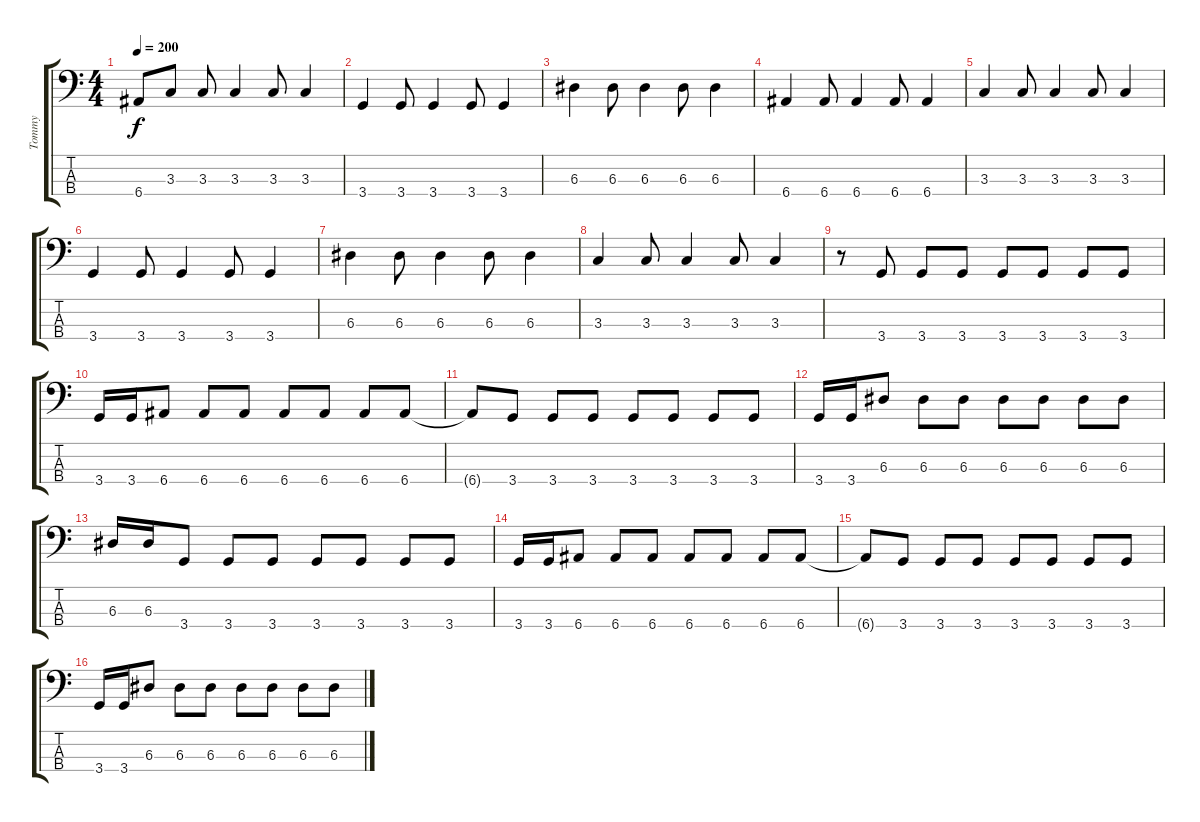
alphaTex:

\track ("Tommy" "Tommy") {instrument fretlessbass}
\staff {score tabs}
\tuning (G2 D2 A1 E1) {hide}
\ts (4 4)
\tempo 200
\clef f4
\ks c
6.4{t}.8{dy f} 3.3.8 3.3.8 3.3.4 3.3.8 3.3.4 |
3.4.4 3.4.8 3.4.4 3.4.8 3.4.4 |
6.3.4 6.3.8 6.3.4 6.3.8 6.3.4 |
6.4.4 6.4.8 6.4.4 6.4.8 6.4.4 |
3.3.4 3.3.8 3.3.4 3.3.8 3.3.4 |
3.4.4 3.4.8 3.4.4 3.4.8 3.4.4 |
6.3.4 6.3.8 6.3.4 6.3.8 6.3.4 |
3.3.4 3.3.8 3.3.4 3.3.8 3.3.4 |
r.8 3.4.8 3.4.8 3.4.8 3.4.8 3.4.8 3.4.8 3.4.8 |
3.4.16 3.4.16 6.4.8 6.4.8 6.4.8 6.4.8 6.4.8 6.4.8 6.4.8 |
6.4{t}.8 3.4.8 3.4.8 3.4.8 3.4.8 3.4.8 3.4.8 3.4.8 |
3.4.16 3.4.16 6.3.8 6.3.8 6.3.8 6.3.8 6.3.8 6.3.8 6.3.8 |
6.3.16 6.3.16 3.4.8 3.4.8 3.4.8 3.4.8 3.4.8 3.4.8 3.4.8 |
3.4.16 3.4.16 6.4.8 6.4.8 6.4.8 6.4.8 6.4.8 6.4.8 6.4.8 |
6.4{t}.8 3.4.8 3.4.8 3.4.8 3.4.8 3.4.8 3.4.8 3.4.8 |
3.4.16 3.4.16 6.3.8 6.3.8 6.3.8 6.3.8 6.3.8 6.3.8 6.3.8
